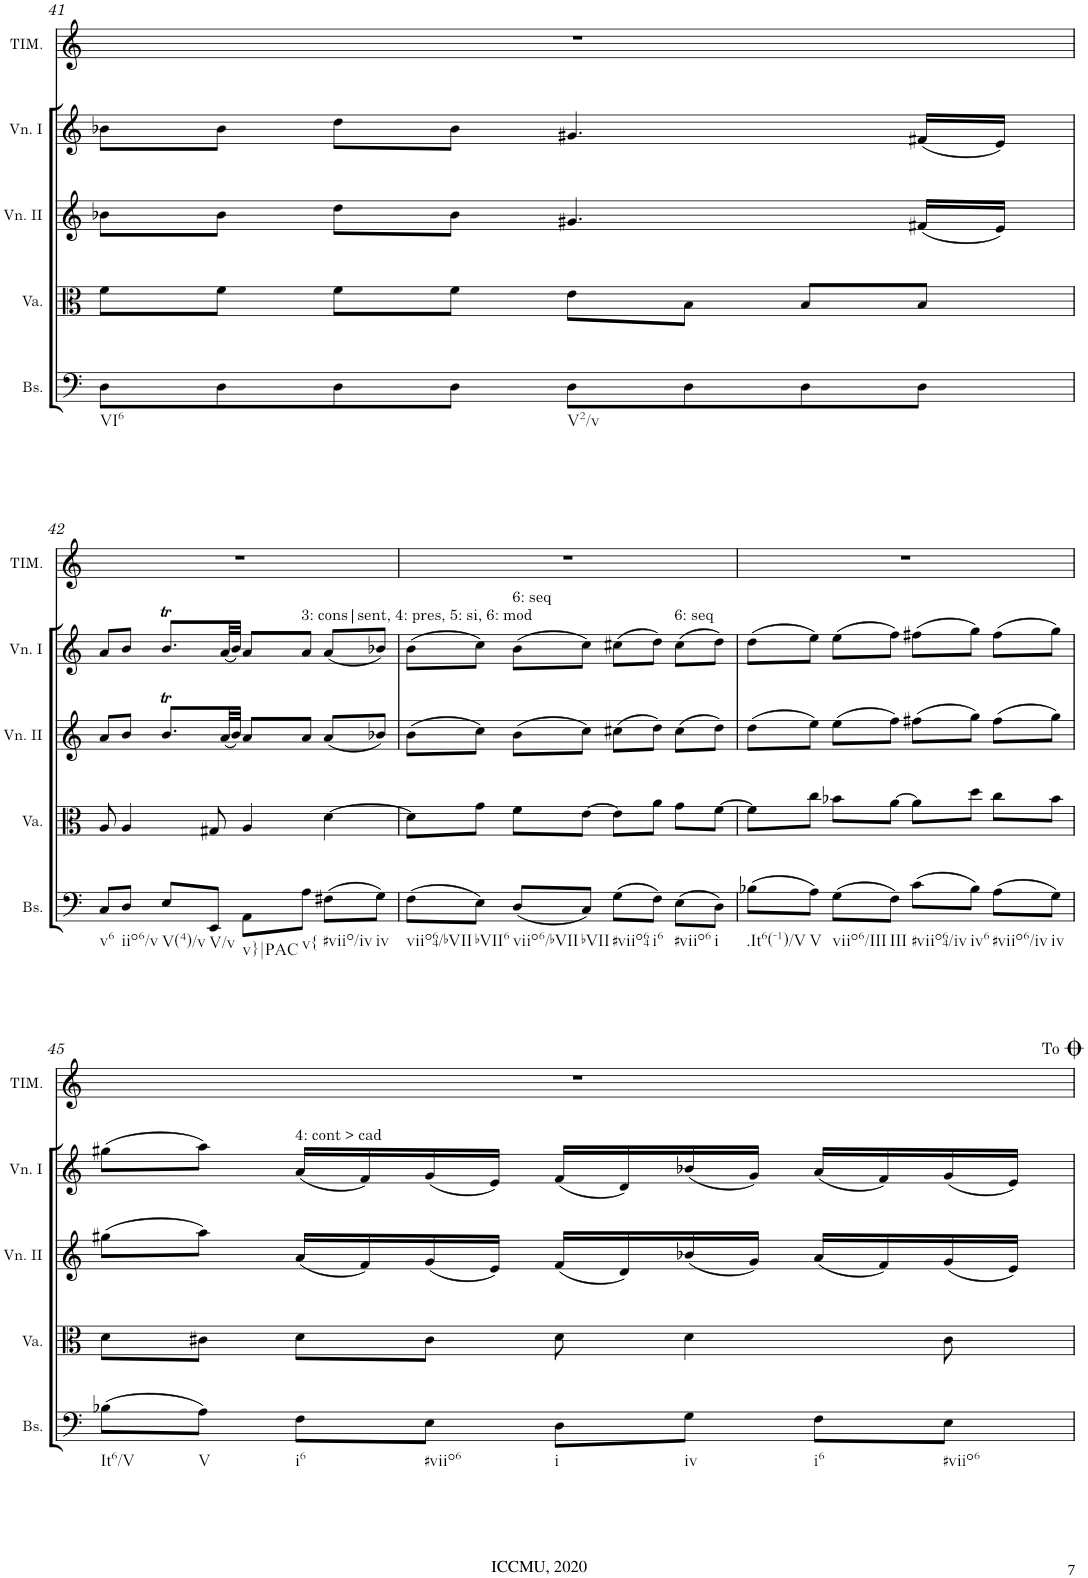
**kern	**kern	**kern	**kern	**kern
*part5	*part4	*part3	*part2	*part1
*staff5	*staff4	*staff3	*staff2	*staff1
*I"Basso	*I"Viola	*I"Violino II	*I"Violino I	*I"TIMANTE
*I'Bs.	*I'Va.	*I'Vn. II	*I'Vn. I	*I'TIM.
!!LO:PB:g=z
*clefF4	*clefC3	*clefG2	*clefG2	*clefG2
*k[]	*k[]	*k[]	*k[]	*k[]
*M4/4	*M4/4	*M4/4	*M4/4	*M4/4
*met(c)	*met(c)	*met(c)	*met(c)	*met(c)
=41	=41	=41	=41	=41
!LO:TX:b:t=VI6	!	!	!	!
8D\L	8f\L	8b-X\L	8b-X\L	1r
8D\	8f\J	8b-\J	8b-\J	.
8D\	8f\L	8dd\L	8dd\L	.
8D\J	8f\J	8b-\J	8b-\J	.
!LO:TX:b:t=V2/v	!	!	!	!
8D\L	8e\L	4.g#X/	4.g#X/	.
8D\	8B\J	.	.	.
8D\	8B/L	.	.	.
8D\J	8B/J	(<16f#X/LL	(<16f#X/LL	.
.	.	16e/JJ)	16e/JJ)	.
!!LO:LB:g=z
=42	=42	=42	=42	=42
!LO:TX:b:t=v6	!	!	!	!
8C/L	8A/	8a/L	8a/L	1r
!LO:TX:b:t=iio6/v	!	!	!	!
8D/J	4A/	8b/J	8b/J	.
!LO:TX:b:t=V(4)/v	!	!	!	!
8E/L	.	8.bt/L	8.bt/L	.
!LO:TX:b:t=V/v	!	!	!	!
8EE/J	8G#X/	.	.	.
.	.	(<32a/LL	(<32a/LL	.
.	.	32b/JJJ)	32b/JJJ)	.
!LO:TX:b:t=v}|PAC	!	!	!	!
8AA\L	4A/	8a/L	8a/L	.
!	!	!	!LO:TX:a:t=3&colon; cons|sent, 4&colon; pres, 5&colon; si, 6&colon; mod	!
!LO:TX:b:t=v{	!	!	!	!
8A\J	.	8a/J	8a/J	.
!LO:TX:b:t=#viio/iv	!	!	!	!
(>8F#X\L	[4d\	(<8a/L	(<8a/L	.
!LO:TX:b:t=iv	!	!	!	!
8G\J)	.	8b-X/J)	8b-X/J)	.
=43	=43	=43	=43	=43
!LO:TX:b:t=viio64/bVII	!	!	!	!
(>8F\L	8d\L]	(>8b\L	(>8b\L	1r
!LO:TX:b:t=bVII6	!	!	!	!
8E\J)	8g\J	8cc\J)	8cc\J)	.
!	!	!	!LO:TX:a:t=6&colon; seq	!
!LO:TX:b:t=viio6/bVII	!	!	!	!
(<8D/L	8f\L	(>8b\L	(>8b\L	.
!LO:TX:b:t=bVII	!	!	!	!
8C/J)	[8e\J	8cc\J)	8cc\J)	.
!LO:TX:b:t=#viio64	!	!	!	!
(>8G\L	8e\L]	(>8cc#X\L	(>8cc#X\L	.
!LO:TX:b:t=i6	!	!	!	!
8F\J)	8a\J	8dd\J)	8dd\J)	.
!	!	!	!LO:TX:a:t=6&colon; seq	!
!LO:TX:b:t=#viio6	!	!	!	!
(>8E\L	8g\L	(>8cc#\L	(>8cc#\L	.
!LO:TX:b:t=i	!	!	!	!
8D\J)	[8f\J	8dd\J)	8dd\J)	.
=44	=44	=44	=44	=44
!LO:TX:b:t=.It6(-1)/V	!	!	!	!
(>8B-X\L	8f\L]	(>8dd\L	(>8dd\L	1r
!LO:TX:b:t=V	!	!	!	!
8A\J)	8cc\J	8ee\J)	8ee\J)	.
!LO:TX:b:t=viio6/III	!	!	!	!
(>8G\L	8b-X\L	(>8ee\L	(>8ee\L	.
!LO:TX:b:t=III	!	!	!	!
8F\J)	[8a\J	8ff\J)	8ff\J)	.
!LO:TX:b:t=#viio64/iv	!	!	!	!
(>8c\L	8a\L]	(>8ff#X\L	(>8ff#X\L	.
!LO:TX:b:t=iv6	!	!	!	!
8B-\J)	8dd\J	8gg\J)	8gg\J)	.
!LO:TX:b:t=#viio6/iv	!	!	!	!
(>8A\L	8cc\L	(>8ff#\L	(>8ff#\L	.
!LO:TX:b:t=iv	!	!	!	!
8G\J)	8b-\J	8gg\J)	8gg\J)	.
!!LO:LB:g=z
=45	=45	=45	=45	=45
!LO:TX:b:t=It6/V	!	!	!	!
(>8B-X\L	8d\L	(>8gg#X\L	(>8gg#X\L	1r
!LO:TX:b:t=V	!	!	!	!
8A\J)	8c#X\J	8aa\J)	8aa\J)	.
!	!	!	!LO:TX:a:t=4&colon; cont > cad	!
!LO:TX:b:t=i6	!	!	!	!
8F\L	8d\L	(<16a/LL	(<16a/LL	.
.	.	16f/)	16f/)	.
!LO:TX:b:t=#viio6	!	!	!	!
8E\J	8c#\J	(<16g/	(<16g/	.
.	.	16e/JJ)	16e/JJ)	.
!LO:TX:b:t=i	!	!	!	!
8D\L	8d\	(<16f/LL	(<16f/LL	.
.	.	16d/)	16d/)	.
!LO:TX:b:t=iv	!	!	!	!
8G\J	4d\	(<16b-X/	(<16b-X/	.
.	.	16g/JJ)	16g/JJ)	.
!LO:TX:b:t=i6	!	!	!	!
8F\L	.	(<16a/LL	(<16a/LL	.
.	.	16f/)	16f/)	.
!LO:TX:b:t=#viio6	!	!	!	!
8E\J	8c#\	(<16g/	(<16g/	.
.	.	16e/JJ)	16e/JJ)	.
!	!	!	!	!LO:TX:a:t=To <font size="20"/>
=	=	=	=	=
*-	*-	*-	*-	*-
